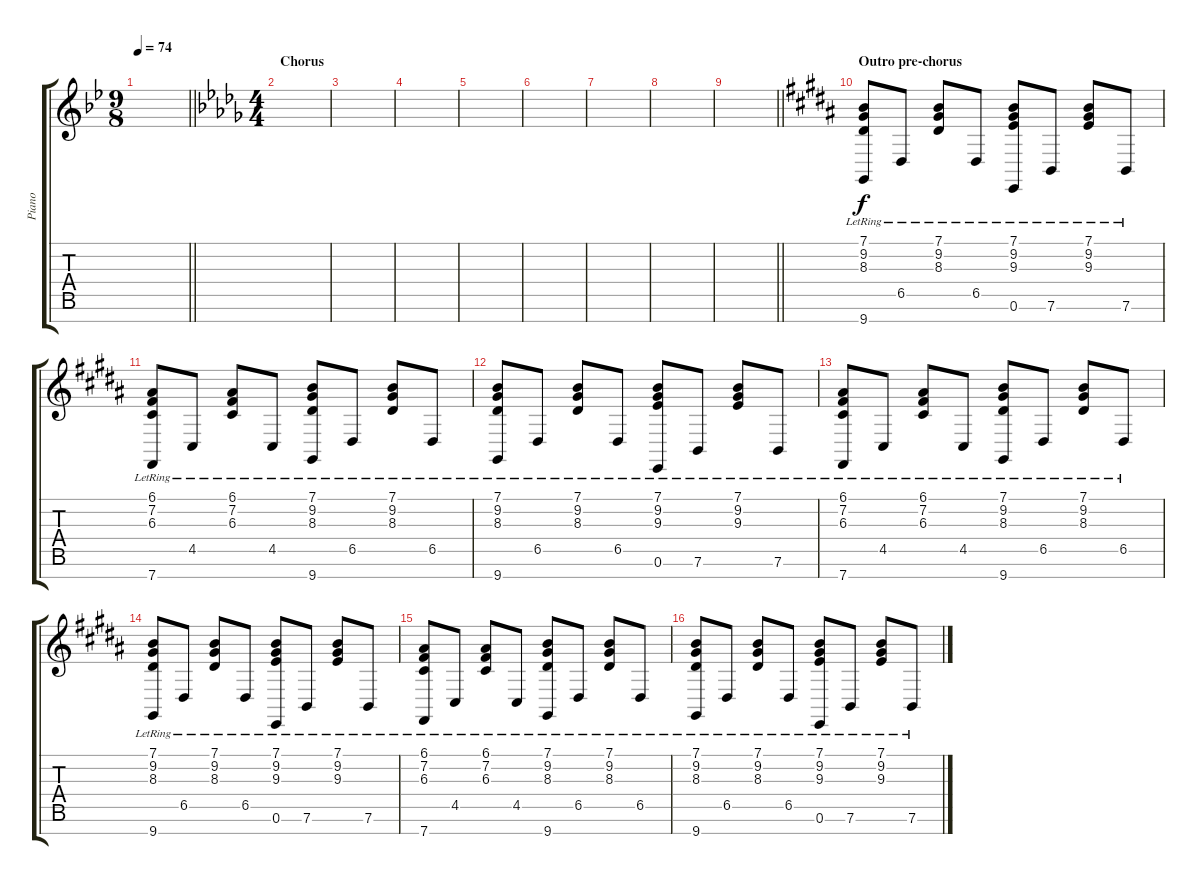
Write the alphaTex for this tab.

\track ("Piano" "Piano") {solo instrument acousticgrandpiano}
\staff {score tabs}
\tuning (E4 B3 G3 D3 A2 E2 B1) {hide}
\ts (9 8)
\tempo 74
\clef g2
\barLineRight lightlight
\ks gminor
|
\ts (4 4)
\section ("" "Chorus")
\ks db
|
|
|
|
|
|
|
\barLineRight lightlight
|
\section ("" "Outro pre-chorus")
\ks g#minor
(7.1{lr} 9.2{lr} 8.3{lr} 9.7{lr}).8 6.5{lr}.8 (7.1{lr} 9.2{lr} 8.3{lr}).8 6.5{lr}.8 (7.1{lr} 9.2{lr} 9.3{lr} 0.6{lr}).8 7.6{lr}.8 (7.1{lr} 9.2{lr} 9.3{lr}).8 7.6{lr}.8 |
(6.1{lr} 7.2{lr} 6.3{lr} 7.7{lr}).8 4.5{lr}.8 (6.1{lr} 7.2{lr} 6.3{lr}).8 4.5{lr}.8 (7.1{lr} 9.2{lr} 8.3{lr} 9.7{lr}).8 6.5{lr}.8 (7.1{lr} 9.2{lr} 8.3{lr}).8 6.5{lr}.8 |
(7.1{lr} 9.2{lr} 8.3{lr} 9.7{lr}).8 6.5{lr}.8 (7.1{lr} 9.2{lr} 8.3{lr}).8 6.5{lr}.8 (7.1{lr} 9.2{lr} 9.3{lr} 0.6{lr}).8 7.6{lr}.8 (7.1{lr} 9.2{lr} 9.3{lr}).8 7.6{lr}.8 |
(6.1{lr} 7.2{lr} 6.3{lr} 7.7{lr}).8 4.5{lr}.8 (6.1{lr} 7.2{lr} 6.3{lr}).8 4.5{lr}.8 (7.1{lr} 9.2{lr} 8.3{lr} 9.7{lr}).8 6.5{lr}.8 (7.1{lr} 9.2{lr} 8.3{lr}).8 6.5{lr}.8 |
(7.1{lr} 9.2{lr} 8.3{lr} 9.7{lr}).8 6.5{lr}.8 (7.1{lr} 9.2{lr} 8.3{lr}).8 6.5{lr}.8 (7.1{lr} 9.2{lr} 9.3{lr} 0.6{lr}).8 7.6{lr}.8 (7.1{lr} 9.2{lr} 9.3{lr}).8 7.6{lr}.8 |
(6.1{lr} 7.2{lr} 6.3{lr} 7.7{lr}).8 4.5{lr}.8 (6.1{lr} 7.2{lr} 6.3{lr}).8 4.5{lr}.8 (7.1{lr} 9.2{lr} 8.3{lr} 9.7{lr}).8 6.5{lr}.8 (7.1{lr} 9.2{lr} 8.3{lr}).8 6.5{lr}.8 |
(7.1{lr} 9.2{lr} 8.3{lr} 9.7{lr}).8 6.5{lr}.8 (7.1{lr} 9.2{lr} 8.3{lr}).8 6.5{lr}.8 (7.1{lr} 9.2{lr} 9.3{lr} 0.6{lr}).8 7.6{lr}.8 (7.1{lr} 9.2{lr} 9.3{lr}).8 7.6{lr}.8
